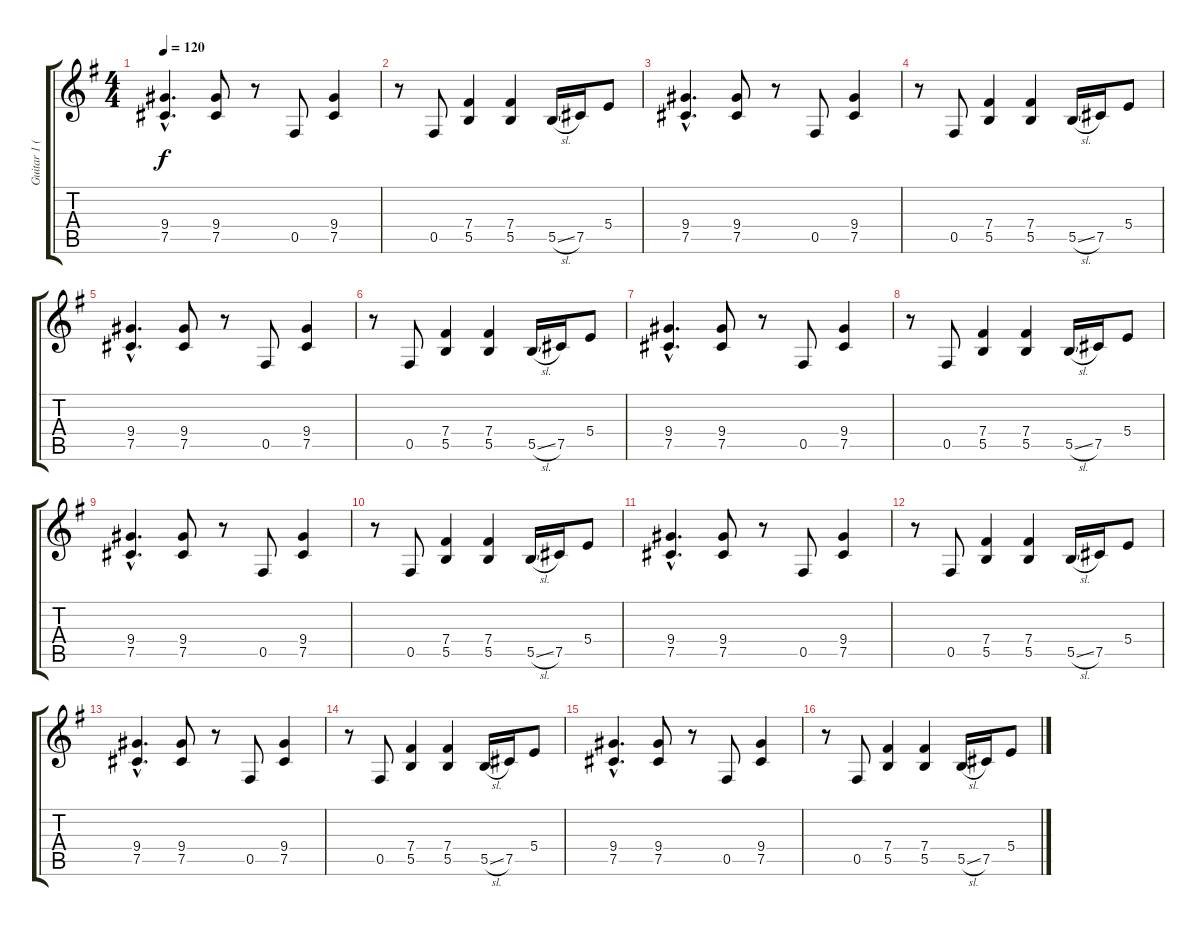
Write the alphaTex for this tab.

\track ("Guitar 1 (Tony Iommi)" "Guitar 1 (") {instrument overdrivenguitar}
\staff {score tabs}
\tuning (Db4 Ab3 E3 B2 Gb2 Db2) {hide}
\ts (4 4)
\tempo 120
\clef g2
\ks g
(9.4{hac} 7.5{hac}).4{d dy f} (9.4 7.5).8 r.8 0.5.8 (9.4 7.5).4 |
r.8 0.5.8 (7.4 5.5).4 (7.4 5.5).4 5.5{sl}.16 7.5.16 5.4.8 |
(9.4{hac} 7.5{hac}).4{d} (9.4 7.5).8 r.8 0.5.8 (9.4 7.5).4 |
r.8 0.5.8 (7.4 5.5).4 (7.4 5.5).4 5.5{sl}.16 7.5.16 5.4.8 |
(9.4{hac} 7.5{hac}).4{d} (9.4 7.5).8 r.8 0.5.8 (9.4 7.5).4 |
r.8 0.5.8 (7.4 5.5).4 (7.4 5.5).4 5.5{sl}.16 7.5.16 5.4.8 |
(9.4{hac} 7.5{hac}).4{d} (9.4 7.5).8 r.8 0.5.8 (9.4 7.5).4 |
r.8 0.5.8 (7.4 5.5).4 (7.4 5.5).4 5.5{sl}.16 7.5.16 5.4.8 |
(9.4{hac} 7.5{hac}).4{d} (9.4 7.5).8 r.8 0.5.8 (9.4 7.5).4 |
r.8 0.5.8 (7.4 5.5).4 (7.4 5.5).4 5.5{sl}.16 7.5.16 5.4.8 |
(9.4{hac} 7.5{hac}).4{d} (9.4 7.5).8 r.8 0.5.8 (9.4 7.5).4 |
r.8 0.5.8 (7.4 5.5).4 (7.4 5.5).4 5.5{sl}.16 7.5.16 5.4.8 |
(9.4{hac} 7.5{hac}).4{d} (9.4 7.5).8 r.8 0.5.8 (9.4 7.5).4 |
r.8 0.5.8 (7.4 5.5).4 (7.4 5.5).4 5.5{sl}.16 7.5.16 5.4.8 |
(9.4{hac} 7.5{hac}).4{d} (9.4 7.5).8 r.8 0.5.8 (9.4 7.5).4 |
r.8 0.5.8 (7.4 5.5).4 (7.4 5.5).4 5.5{sl}.16 7.5.16 5.4.8
